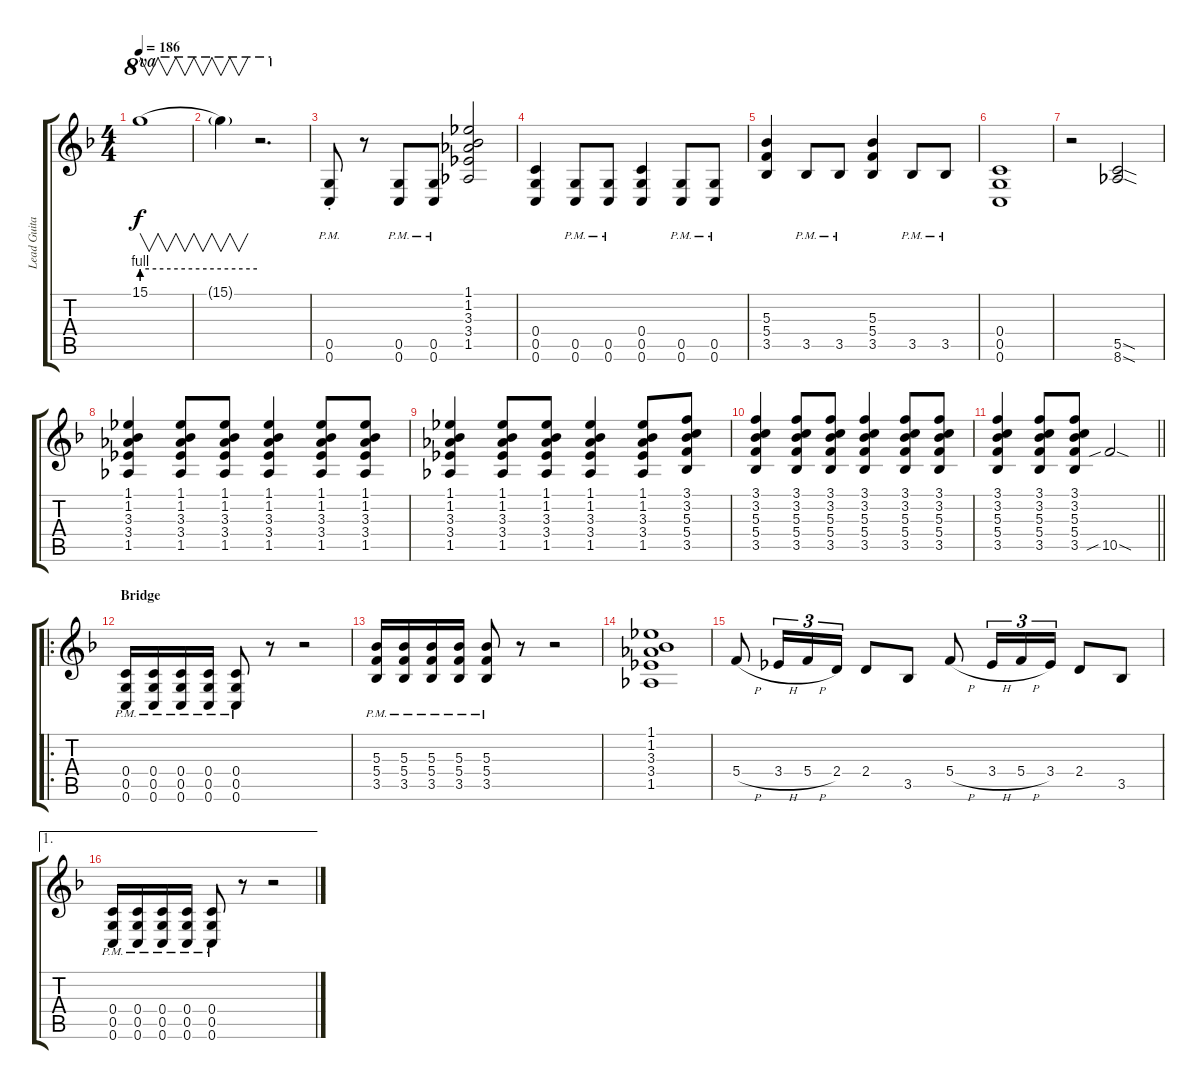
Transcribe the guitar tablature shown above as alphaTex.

\track ("Lead Guitar" "Lead Guita") {instrument distortionguitar}
\staff {score tabs}
\tuning (D4 A3 F3 C3 G2 C2) {hide}
\ts (4 4)
\tempo 186
\clef g2
\ks f
15.1{be (hold 0 4 60 4) t}.1{v ot 8va dy f} |
15.1{t}.4{v ot 8va} r.2{d ot 8va} |
(0.5{pm st} 0.6{pm st}).8 r.8 (0.5{pm} 0.6{pm}).8 (0.5{pm} 0.6{pm}).8 (1.1 1.2 3.3 3.4 1.5).2 |
(0.4 0.5 0.6).4 (0.5{pm} 0.6{pm}).8 (0.5{pm} 0.6{pm}).8 (0.4 0.5 0.6).4 (0.5{pm} 0.6{pm}).8 (0.5{pm} 0.6{pm}).8 |
(5.3 5.4 3.5).4 3.5{pm}.8 3.5{pm}.8 (5.3 5.4 3.5).4 3.5{pm}.8 3.5{pm}.8 |
(0.4 0.5 0.6).1 |
r.2 (5.5{sod} 8.6{sod}).2 |
(1.1 1.2 3.3 3.4 1.5).4 (1.1 1.2 3.3 3.4 1.5).8 (1.1 1.2 3.3 3.4 1.5).8 (1.1 1.2 3.3 3.4 1.5).4 (1.1 1.2 3.3 3.4 1.5).8 (1.1 1.2 3.3 3.4 1.5).8 |
(1.1 1.2 3.3 3.4 1.5).4 (1.1 1.2 3.3 3.4 1.5).8 (1.1 1.2 3.3 3.4 1.5).8 (1.1 1.2 3.3 3.4 1.5).4 (1.1 1.2 3.3 3.4 1.5).8 (3.1 3.2 5.3 5.4 3.5).8 |
(3.1 3.2 5.3 5.4 3.5).4 (3.1 3.2 5.3 5.4 3.5).8 (3.1 3.2 5.3 5.4 3.5).8 (3.1 3.2 5.3 5.4 3.5).4 (3.1 3.2 5.3 5.4 3.5).8 (3.1 3.2 5.3 5.4 3.5).8 |
\barLineRight lightlight
(3.1 3.2 5.3 5.4 3.5).4 (3.1 3.2 5.3 5.4 3.5).8 (3.1 3.2 5.3 5.4 3.5).8 10.5{sib sod}.2 |
\ro
\section ("" "Bridge")
(0.4{pm} 0.5{pm} 0.6{pm}).16 (0.4{pm} 0.5{pm} 0.6{pm}).16 (0.4{pm} 0.5{pm} 0.6{pm}).16 (0.4{pm} 0.5{pm} 0.6{pm}).16 (0.4{pm} 0.5{pm} 0.6{pm}).8 r.8 r.2 |
(5.3{pm} 5.4{pm} 3.5{pm}).16 (5.3{pm} 5.4{pm} 3.5{pm}).16 (5.3{pm} 5.4{pm} 3.5{pm}).16 (5.3{pm} 5.4{pm} 3.5{pm}).16 (5.3{pm} 5.4{pm} 3.5{pm}).8 r.8 r.2 |
(1.1 1.2 3.3 3.4 1.5).1 |
5.4{h}.8 3.4{h}.16{tu (3 2)} 5.4{h}.16{tu (3 2)} 2.4.16{tu (3 2)} 2.4.8 3.5.8 5.4{h}.8 3.4{h}.16{tu (3 2)} 5.4{h}.16{tu (3 2)} 3.4.16{tu (3 2)} 2.4.8 3.5.8 |
\ae 1
(0.4{pm} 0.5{pm} 0.6{pm}).16 (0.4{pm} 0.5{pm} 0.6{pm}).16 (0.4{pm} 0.5{pm} 0.6{pm}).16 (0.4{pm} 0.5{pm} 0.6{pm}).16 (0.4{pm} 0.5{pm} 0.6{pm}).8 r.8 r.2
